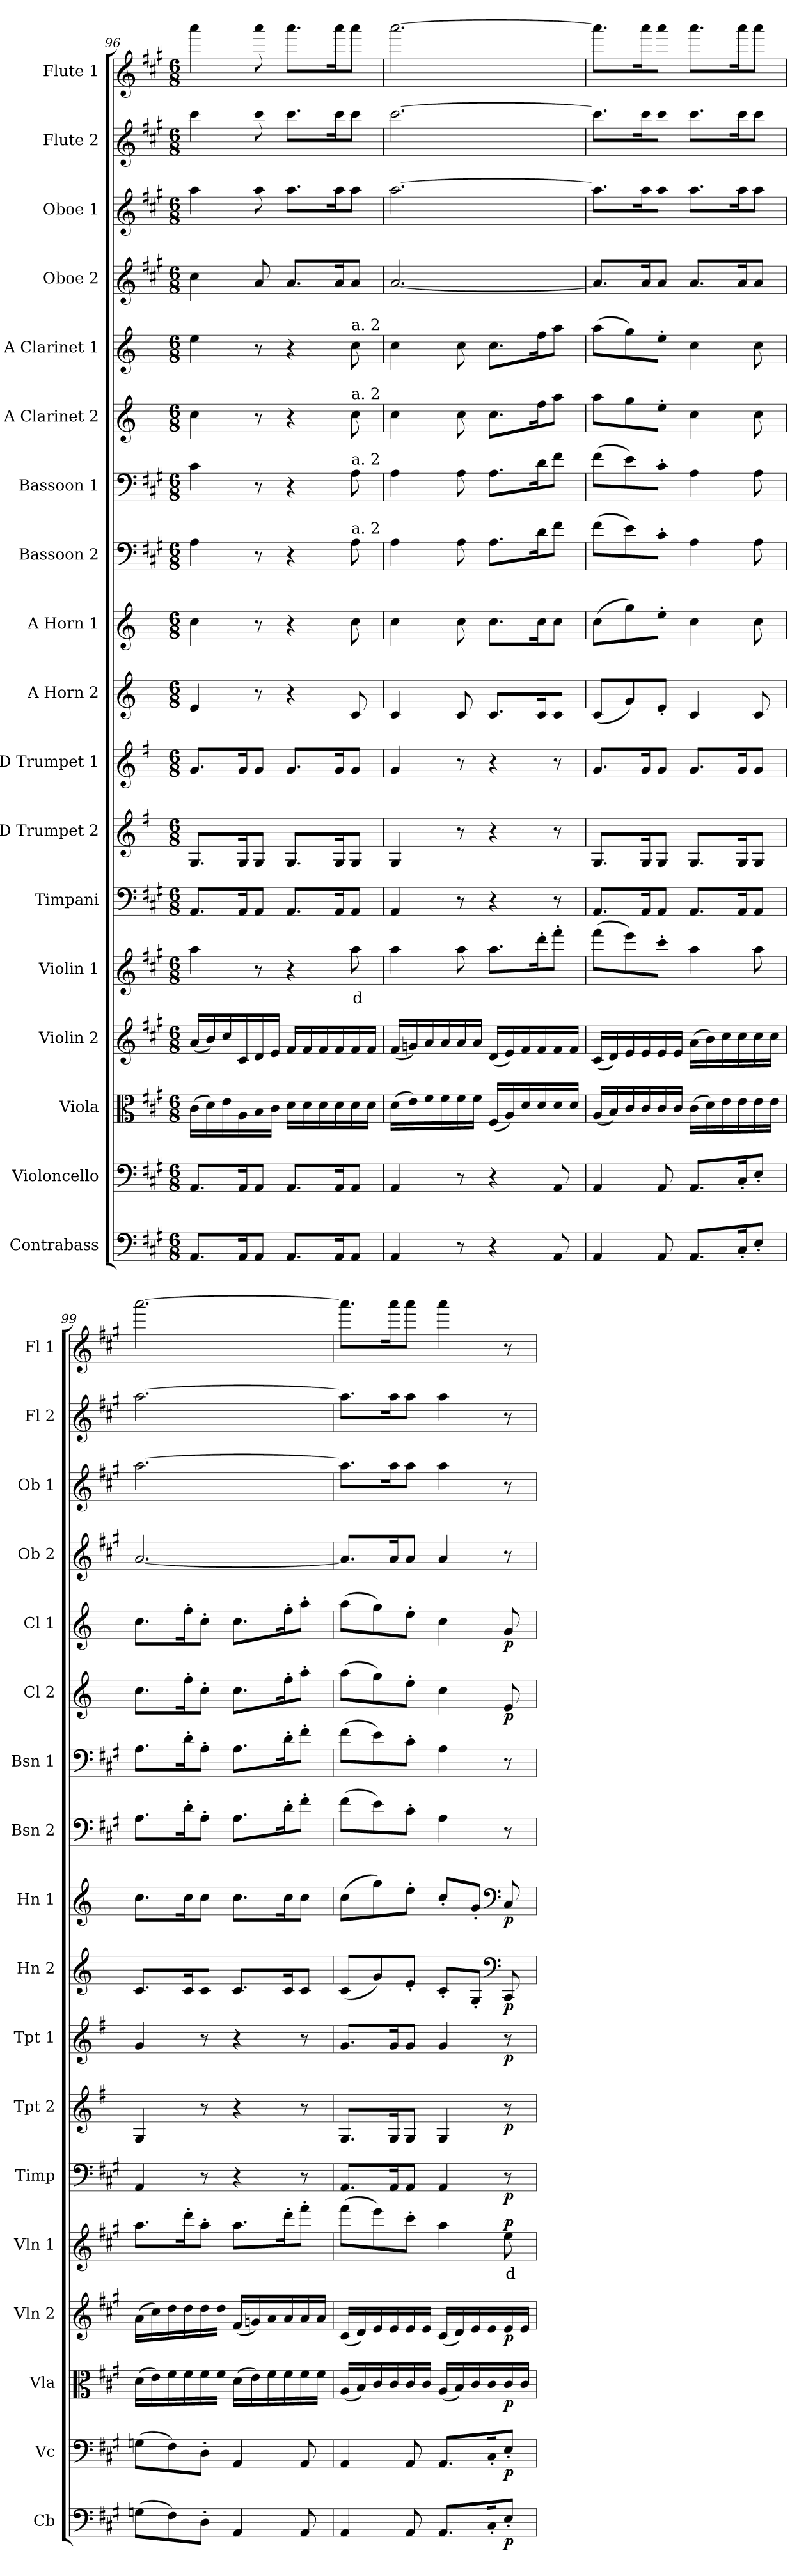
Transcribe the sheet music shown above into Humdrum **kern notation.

**kern	**dynam	**kern	**dynam	**kern	**dynam	**kern	**dynam	**kern	**text	**dynam	**kern	**dynam	**kern	**dynam	**kern	**dynam	**kern	**dynam	**kern	**dynam	**kern	**kern	**kern	**dynam	**kern	**dynam	**kern	**kern	**kern	**kern
*part18	*part18	*part17	*part17	*part16	*part16	*part15	*part15	*part14	*part14	*part14	*part13	*part13	*part12	*part12	*part11	*part11	*part10	*part10	*part9	*part9	*part8	*part7	*part6	*part6	*part5	*part5	*part4	*part3	*part2	*part1
*staff18	*staff18	*staff17	*staff17	*staff16	*staff16	*staff15	*staff15	*staff14	*staff14	*staff14	*staff13	*staff13	*staff12	*staff12	*staff11	*staff11	*staff10	*staff10	*staff9	*staff9	*staff8	*staff7	*staff6	*staff6	*staff5	*staff5	*staff4	*staff3	*staff2	*staff1
*I"Contrabass	*	*I"Violoncello	*	*I"Viola	*	*I"Violin 2	*	*I"Violin 1	*	*	*I"Timpani	*	*I"D Trumpet 2	*	*I"D Trumpet 1	*	*I"A Horn 2	*	*I"A Horn 1	*	*I"Bassoon 2	*I"Bassoon 1	*I"A Clarinet 2	*	*I"A Clarinet 1	*	*I"Oboe 2	*I"Oboe 1	*I"Flute 2	*I"Flute 1
*I'Cb	*	*I'Vc	*	*I'Vla	*	*I'Vln 2	*	*I'Vln 1	*	*	*I'Timp	*	*I'Tpt 2	*	*I'Tpt 1	*	*I'Hn 2	*	*I'Hn 1	*	*I'Bsn 2	*I'Bsn 1	*I'Cl 2	*	*I'Cl 1	*	*I'Ob 2	*I'Ob 1	*I'Fl 2	*I'Fl 1
*clefF4	*	*clefF4	*	*clefC3	*	*clefG2	*	*clefG2	*	*	*clefF4	*	*clefG2	*	*clefG2	*	*clefG2	*	*clefG2	*	*clefF4	*clefF4	*clefG2	*	*clefG2	*	*clefG2	*clefG2	*clefG2	*clefG2
*ITrd7c12	*	*	*	*	*	*	*	*	*	*	*	*	*ITrd-1c-2	*	*ITrd-1c-2	*	*ITrd2c3	*	*ITrd2c3	*	*	*	*ITrd2c3	*	*ITrd2c3	*	*	*	*	*
*k[f#c#g#]	*	*k[f#c#g#]	*	*k[f#c#g#]	*	*k[f#c#g#]	*	*k[f#c#g#]	*	*	*k[f#c#g#]	*	*k[f#c#g#]	*	*k[f#c#g#]	*	*k[f#c#g#]	*	*k[f#c#g#]	*	*k[f#c#g#]	*k[f#c#g#]	*k[f#c#g#]	*	*k[f#c#g#]	*	*k[f#c#g#]	*k[f#c#g#]	*k[f#c#g#]	*k[f#c#g#]
*M6/8	*	*M6/8	*	*M6/8	*	*M6/8	*	*M6/8	*	*	*M6/8	*	*M6/8	*	*M6/8	*	*M6/8	*	*M6/8	*	*M6/8	*M6/8	*M6/8	*	*M6/8	*	*M6/8	*M6/8	*M6/8	*M6/8
=96	=96	=96	=96	=96	=96	=96	=96	=96	=96	=96	=96	=96	=96	=96	=96	=96	=96	=96	=96	=96	=96	=96	=96	=96	=96	=96	=96	=96	=96	=96
8.AAA/L	.	8.AA/L	.	(16c#\LL	.	(16a/LL	.	4aa\	.	.	8.AA/L	.	8.A/L	.	8.a/L	.	4c#/	.	4a\	.	4A\	4c#\	4a\	.	4cc#\	.	4cc#\	4aa\	4ccc#\	4aaa\
.	.	.	.	16d\)	.	16b/)	.	.	.	.	.	.	.	.	.	.	.	.	.	.	.	.	.	.	.	.	.	.	.	.
.	.	.	.	16e\	.	16cc#/	.	.	.	.	.	.	.	.	.	.	.	.	.	.	.	.	.	.	.	.	.	.	.	.
16AAA/K	.	16AA/K	.	16A\	.	16c#/	.	.	.	.	16AA/K	.	16A/K	.	16a/K	.	.	.	.	.	.	.	.	.	.	.	.	.	.	.
8AAA/J	.	8AA/J	.	16B\	.	16d/	.	8r	.	.	8AA/J	.	8A/J	.	8a/J	.	8r	.	8r	.	8r	8r	8r	.	8r	.	8a/	8aa\	8ccc#\	8aaa\
.	.	.	.	16c#\JJ	.	16e/JJ	.	.	.	.	.	.	.	.	.	.	.	.	.	.	.	.	.	.	.	.	.	.	.	.
8.AAA/L	.	8.AA/L	.	16d\LL	.	16f#/LL	.	4r	.	.	8.AA/L	.	8.A/L	.	8.a/L	.	4r	.	4r	.	4r	4r	4r	.	4r	.	8.a/L	8.aa\L	8.ccc#\L	8.aaa\L
.	.	.	.	16d\	.	16f#/	.	.	.	.	.	.	.	.	.	.	.	.	.	.	.	.	.	.	.	.	.	.	.	.
.	.	.	.	16d\	.	16f#/	.	.	.	.	.	.	.	.	.	.	.	.	.	.	.	.	.	.	.	.	.	.	.	.
16AAA/K	.	16AA/K	.	16d\	.	16f#/	.	.	.	.	16AA/K	.	16A/K	.	16a/K	.	.	.	.	.	.	.	.	.	.	.	16a/K	16aa\K	16ccc#\K	16aaa\K
!	!	!	!	!	!	!	!	!	!	!	!	!	!	!	!	!	!	!	!	!	!	!	!	!	!LO:TX:a:t=a. 2	!	!	!	!	!
!	!	!	!	!	!	!	!	!	!	!	!	!	!	!	!	!	!	!	!	!	!	!	!LO:TX:a:t=a. 2	!	!	!	!	!	!	!
!	!	!	!	!	!	!	!	!	!	!	!	!	!	!	!	!	!	!	!	!	!	!LO:TX:a:t=a. 2	!	!	!	!	!	!	!	!
!	!	!	!	!	!	!	!	!	!	!	!	!	!	!	!	!	!	!	!	!	!LO:TX:a:t=a. 2	!	!	!	!	!	!	!	!	!
!	!	!	!	!	!	!	!	!	!LO:LY:b:color=#FF0000	!	!	!	!	!	!	!	!	!	!	!	!	!	!	!	!	!	!	!	!	!
8AAA/J	.	8AA/J	.	16d\	.	16f#/	.	8aa\	d	.	8AA/J	.	8A/J	.	8a/J	.	8A/	.	8a\	.	8A\	8A\	8a\	.	8a\	.	8a/J	8aa\J	8ccc#\J	8aaa\J
.	.	.	.	16d\JJ	.	16f#/JJ	.	.	.	.	.	.	.	.	.	.	.	.	.	.	.	.	.	.	.	.	.	.	.	.
!!LO:PB:g=z
=97	=97	=97	=97	=97	=97	=97	=97	=97	=97	=97	=97	=97	=97	=97	=97	=97	=97	=97	=97	=97	=97	=97	=97	=97	=97	=97	=97	=97	=97	=97
4AAA/	.	4AA/	.	(16d\LL	.	(16f#/LL	.	4aa\	.	.	4AA/	.	4A/	.	4a/	.	4A/	.	4a\	.	4A\	4A\	4a\	.	4a\	.	[2.a/	[2.aa\	[2.ccc#\	[2.aaa\
.	.	.	.	16e\)	.	16gn/)	.	.	.	.	.	.	.	.	.	.	.	.	.	.	.	.	.	.	.	.	.	.	.	.
.	.	.	.	16f#\	.	16a/	.	.	.	.	.	.	.	.	.	.	.	.	.	.	.	.	.	.	.	.	.	.	.	.
.	.	.	.	16f#\	.	16a/	.	.	.	.	.	.	.	.	.	.	.	.	.	.	.	.	.	.	.	.	.	.	.	.
8r	.	8r	.	16f#\	.	16a/	.	8aa\	.	.	8r	.	8r	.	8r	.	8A/	.	8a\	.	8A\	8A\	8a\	.	8a\	.	.	.	.	.
.	.	.	.	16f#\JJ	.	16a/JJ	.	.	.	.	.	.	.	.	.	.	.	.	.	.	.	.	.	.	.	.	.	.	.	.
4r	.	4r	.	(16F#/LL	.	(16d/LL	.	8.aa\L	.	.	4r	.	4r	.	4r	.	8.A/L	.	8.a\L	.	8.A\L	8.A\L	8.a\L	.	8.a\L	.	.	.	.	.
.	.	.	.	16A/)	.	16e/)	.	.	.	.	.	.	.	.	.	.	.	.	.	.	.	.	.	.	.	.	.	.	.	.
.	.	.	.	16d/	.	16f#/	.	.	.	.	.	.	.	.	.	.	.	.	.	.	.	.	.	.	.	.	.	.	.	.
.	.	.	.	16d/	.	16f#/	.	16ddd'\K	.	.	.	.	.	.	.	.	16A/K	.	16a\K	.	16d\K	16d\K	16dd\K	.	16dd\K	.	.	.	.	.
8AAA/	.	8AA/	.	16d/	.	16f#/	.	8fff#'\J	.	.	8r	.	8r	.	8r	.	8A/J	.	8a\J	.	8f#\J	8f#\J	8ff#\J	.	8ff#\J	.	.	.	.	.
.	.	.	.	16d/JJ	.	16f#/JJ	.	.	.	.	.	.	.	.	.	.	.	.	.	.	.	.	.	.	.	.	.	.	.	.
=98	=98	=98	=98	=98	=98	=98	=98	=98	=98	=98	=98	=98	=98	=98	=98	=98	=98	=98	=98	=98	=98	=98	=98	=98	=98	=98	=98	=98	=98	=98
4AAA/	.	4AA/	.	(16A/LL	.	(16c#/LL	.	(8fff#\L	.	.	8.AA/L	.	8.A/L	.	8.a/L	.	(8A/L	.	(8a\L	.	(8f#\L	(8f#\L	8ff#\L	.	(8ff#\L	.	8.a/L]	8.aa\L]	8.ccc#\L]	8.aaa\L]
.	.	.	.	16B/)	.	16d/)	.	.	.	.	.	.	.	.	.	.	.	.	.	.	.	.	.	.	.	.	.	.	.	.
.	.	.	.	16c#/	.	16e/	.	8eee\)	.	.	.	.	.	.	.	.	8e/)	.	8ee\)	.	8e\)	8e\)	8ee\	.	8ee\)	.	.	.	.	.
.	.	.	.	16c#/	.	16e/	.	.	.	.	16AA/K	.	16A/K	.	16a/K	.	.	.	.	.	.	.	.	.	.	.	16a/K	16aa\K	16ccc#\K	16aaa\K
8AAA/	.	8AA/	.	16c#/	.	16e/	.	8ccc#'\J	.	.	8AA/J	.	8A/J	.	8a/J	.	8c#'/J	.	8cc#'\J	.	8c#'\J	8c#'\J	8cc#'\J	.	8cc#'\J	.	8a/J	8aa\J	8ccc#\J	8aaa\J
.	.	.	.	16c#/JJ	.	16e/JJ	.	.	.	.	.	.	.	.	.	.	.	.	.	.	.	.	.	.	.	.	.	.	.	.
8.AAA/L	.	8.AA/L	.	(16c#\LL	.	(16a\LL	.	4aa\	.	.	8.AA/L	.	8.A/L	.	8.a/L	.	4A/	.	4a\	.	4A\	4A\	4a\	.	4a\	.	8.a/L	8.aa\L	8.ccc#\L	8.aaa\L
.	.	.	.	16d\)	.	16b\)	.	.	.	.	.	.	.	.	.	.	.	.	.	.	.	.	.	.	.	.	.	.	.	.
.	.	.	.	16e\	.	16cc#\	.	.	.	.	.	.	.	.	.	.	.	.	.	.	.	.	.	.	.	.	.	.	.	.
16CC#'/K	.	16C#'/K	.	16e\	.	16cc#\	.	.	.	.	16AA/K	.	16A/K	.	16a/K	.	.	.	.	.	.	.	.	.	.	.	16a/K	16aa\K	16ccc#\K	16aaa\K
8EE'/J	.	8E'/J	.	16e\	.	16cc#\	.	8aa\	.	.	8AA/J	.	8A/J	.	8a/J	.	8A/	.	8a\	.	8A\	8A\	8a\	.	8a\	.	8a/J	8aa\J	8ccc#\J	8aaa\J
.	.	.	.	16e\JJ	.	16cc#\JJ	.	.	.	.	.	.	.	.	.	.	.	.	.	.	.	.	.	.	.	.	.	.	.	.
=99	=99	=99	=99	=99	=99	=99	=99	=99	=99	=99	=99	=99	=99	=99	=99	=99	=99	=99	=99	=99	=99	=99	=99	=99	=99	=99	=99	=99	=99	=99
(8GGn\L	.	(8Gn\L	.	(16d\LL	.	(16a\LL	.	8.aa\L	.	.	4AA/	.	4A/	.	4a/	.	8.A/L	.	8.a\L	.	8.A\L	8.A\L	8.a\L	.	8.a\L	.	[2.a/	[2.aa\	[2.aa\	[2.aaa\
.	.	.	.	16e\)	.	16cc#\)	.	.	.	.	.	.	.	.	.	.	.	.	.	.	.	.	.	.	.	.	.	.	.	.
8FF#\)	.	8F#\)	.	16f#\	.	16dd\	.	.	.	.	.	.	.	.	.	.	.	.	.	.	.	.	.	.	.	.	.	.	.	.
.	.	.	.	16f#\	.	16dd\	.	16ddd'\K	.	.	.	.	.	.	.	.	16A/K	.	16a\K	.	16d'\K	16d'\K	16dd'\K	.	16dd'\K	.	.	.	.	.
8DD'\J	.	8D'\J	.	16f#\	.	16dd\	.	8aa'\J	.	.	8r	.	8r	.	8r	.	8A/J	.	8a\J	.	8A'\J	8A'\J	8a'\J	.	8a'\J	.	.	.	.	.
.	.	.	.	16f#\JJ	.	16dd\JJ	.	.	.	.	.	.	.	.	.	.	.	.	.	.	.	.	.	.	.	.	.	.	.	.
4AAA/	.	4AA/	.	(16d\LL	.	(16f#/LL	.	8.aa\L	.	.	4r	.	4r	.	4r	.	8.A/L	.	8.a\L	.	8.A\L	8.A\L	8.a\L	.	8.a\L	.	.	.	.	.
.	.	.	.	16e\)	.	16gn/)	.	.	.	.	.	.	.	.	.	.	.	.	.	.	.	.	.	.	.	.	.	.	.	.
.	.	.	.	16f#\	.	16a/	.	.	.	.	.	.	.	.	.	.	.	.	.	.	.	.	.	.	.	.	.	.	.	.
.	.	.	.	16f#\	.	16a/	.	16ddd'\K	.	.	.	.	.	.	.	.	16A/K	.	16a\K	.	16d'\K	16d'\K	16dd'\K	.	16dd'\K	.	.	.	.	.
8AAA/	.	8AA/	.	16f#\	.	16a/	.	8fff#'\J	.	.	8r	.	8r	.	8r	.	8A/J	.	8a\J	.	8f#'\J	8f#'\J	8ff#'\J	.	8ff#'\J	.	.	.	.	.
.	.	.	.	16f#\JJ	.	16a/JJ	.	.	.	.	.	.	.	.	.	.	.	.	.	.	.	.	.	.	.	.	.	.	.	.
=100	=100	=100	=100	=100	=100	=100	=100	=100	=100	=100	=100	=100	=100	=100	=100	=100	=100	=100	=100	=100	=100	=100	=100	=100	=100	=100	=100	=100	=100	=100
4AAA/	.	4AA/	.	(16A/LL	.	(16c#/LL	.	(8fff#\L	.	.	8.AA/L	.	8.A/L	.	8.a/L	.	(8A/L	.	(8a\L	.	(8f#\L	(8f#\L	(8ff#\L	.	(8ff#\L	.	8.a/L]	8.aa\L]	8.aa\L]	8.aaa\L]
.	.	.	.	16B/)	.	16d/)	.	.	.	.	.	.	.	.	.	.	.	.	.	.	.	.	.	.	.	.	.	.	.	.
.	.	.	.	16c#/	.	16e/	.	8eee\)	.	.	.	.	.	.	.	.	8e/)	.	8ee\)	.	8e\)	8e\)	8ee\)	.	8ee\)	.	.	.	.	.
.	.	.	.	16c#/	.	16e/	.	.	.	.	16AA/K	.	16A/K	.	16a/K	.	.	.	.	.	.	.	.	.	.	.	16a/K	16aa\K	16aa\K	16aaa\K
8AAA/	.	8AA/	.	16c#/	.	16e/	.	8ccc#'\J	.	.	8AA/J	.	8A/J	.	8a/J	.	8c#'/J	.	8cc#'\J	.	8c#'\J	8c#'\J	8cc#'\J	.	8cc#'\J	.	8a/J	8aa\J	8aa\J	8aaa\J
.	.	.	.	16c#/JJ	.	16e/JJ	.	.	.	.	.	.	.	.	.	.	.	.	.	.	.	.	.	.	.	.	.	.	.	.
8.AAA/L	.	8.AA/L	.	(16A/LL	.	(16c#/LL	.	4aa\	.	.	4AA/	.	4A/	.	4a/	.	8A'/L	.	8a'/L	.	4A\	4A\	4a\	.	4a\	.	4a/	4aa\	4aa\	4aaa\
.	.	.	.	16B/)	.	16d/)	.	.	.	.	.	.	.	.	.	.	.	.	.	.	.	.	.	.	.	.	.	.	.	.
.	.	.	.	16c#/	.	16e/	.	.	.	.	.	.	.	.	.	.	8E'/J	.	8e'/J	.	.	.	.	.	.	.	.	.	.	.
16CC#'/K	.	16C#'/K	.	16c#/	.	16e/	.	.	.	.	.	.	.	.	.	.	.	.	.	.	.	.	.	.	.	.	.	.	.	.
*	*	*	*	*	*	*	*	*	*	*	*	*	*	*	*	*	*clefF4	*	*clefF4	*	*	*	*	*	*	*	*	*	*	*
!	!LO:DY:b	!	!LO:DY:b	!	!LO:DY:b	!	!LO:DY:b	!	!LO:LY:b:color=#FF0000	!LO:DY:b	!	!LO:DY:b	!	!LO:DY:b	!	!LO:DY:b	!	!LO:DY:b	!	!LO:DY:b	!	!	!	!LO:DY:b	!	!LO:DY:b	!	!	!	!
8EE'/J	p	8E'/J	p	16c#/	p	16e/	p	8ee\	d	p	8r	p	8r	p	8r	p	8AAA/	p	8AA/	p	8r	8r	8c#/	p	8e/	p	8r	8r	8r	8r
.	.	.	.	16c#/JJ	.	16e/JJ	.	.	.	.	.	.	.	.	.	.	.	.	.	.	.	.	.	.	.	.	.	.	.	.
=	=	=	=	=	=	=	=	=	=	=	=	=	=	=	=	=	=	=	=	=	=	=	=	=	=	=	=	=	=	=
*-	*-	*-	*-	*-	*-	*-	*-	*-	*-	*-	*-	*-	*-	*-	*-	*-	*-	*-	*-	*-	*-	*-	*-	*-	*-	*-	*-	*-	*-	*-
